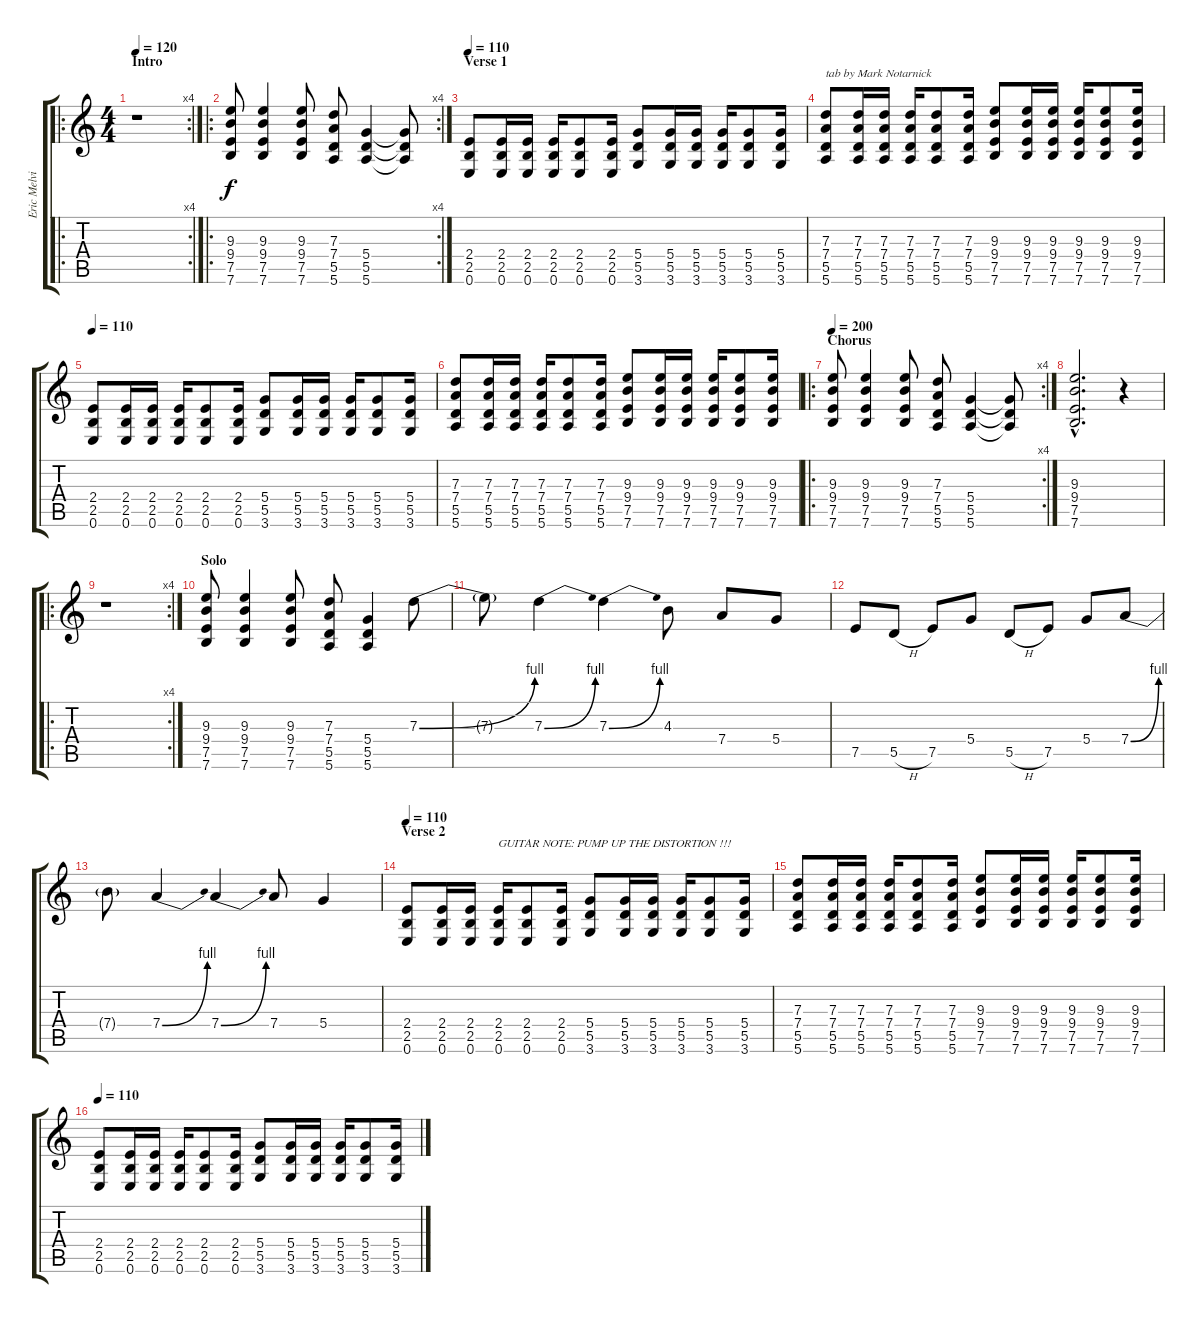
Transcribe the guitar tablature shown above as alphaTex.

\track ("Eric Melvin" "Eric Melvi") {instrument overdrivenguitar}
\staff {score tabs}
\tuning (E4 B3 G3 D3 A2 E2) {hide}
\ro
\rc 4
\ts (4 4)
\section ("" "Intro")
\tempo 120
\clef g2
\ks c
r.1{dy f instrument overdrivenguitar} |
\ro
\rc 4
(9.3 9.4 7.5 7.6).8 (9.3 9.4 7.5 7.6).4 (9.3 9.4 7.5 7.6).8 (7.3 7.4 5.5 5.6).8 (5.4 5.5 5.6).4 (5.4{t} 5.5{t} 5.6{t}).8 |
\section ("" "Verse 1")
\tempo 110
(2.4 2.5 0.6).8 (2.4 2.5 0.6).16 (2.4 2.5 0.6).16 (2.4 2.5 0.6).16 (2.4 2.5 0.6).8 (2.4 2.5 0.6).16 (5.4 5.5 3.6).8 (5.4 5.5 3.6).16 (5.4 5.5 3.6).16 (5.4 5.5 3.6).16 (5.4 5.5 3.6).8 (5.4 5.5 3.6).16 |
(7.3 7.4 5.5 5.6).8{txt "tab by Mark Notarnick"} (7.3 7.4 5.5 5.6).16 (7.3 7.4 5.5 5.6).16 (7.3 7.4 5.5 5.6).16 (7.3 7.4 5.5 5.6).8 (7.3 7.4 5.5 5.6).16 (9.3 9.4 7.5 7.6).8 (9.3 9.4 7.5 7.6).16 (9.3 9.4 7.5 7.6).16 (9.3 9.4 7.5 7.6).16 (9.3 9.4 7.5 7.6).8 (9.3 9.4 7.5 7.6).16 |
\tempo 120
\tempo 110
(2.4 2.5 0.6).8 (2.4 2.5 0.6).16 (2.4 2.5 0.6).16 (2.4 2.5 0.6).16 (2.4 2.5 0.6).8 (2.4 2.5 0.6).16 (5.4 5.5 3.6).8 (5.4 5.5 3.6).16 (5.4 5.5 3.6).16 (5.4 5.5 3.6).16 (5.4 5.5 3.6).8 (5.4 5.5 3.6).16 |
(7.3 7.4 5.5 5.6).8 (7.3 7.4 5.5 5.6).16 (7.3 7.4 5.5 5.6).16 (7.3 7.4 5.5 5.6).16 (7.3 7.4 5.5 5.6).8 (7.3 7.4 5.5 5.6).16 (9.3 9.4 7.5 7.6).8 (9.3 9.4 7.5 7.6).16 (9.3 9.4 7.5 7.6).16 (9.3 9.4 7.5 7.6).16 (9.3 9.4 7.5 7.6).8 (9.3 9.4 7.5 7.6).16 |
\ro
\rc 4
\section ("" "Chorus")
\tempo 200
(9.3 9.4 7.5 7.6).8 (9.3 9.4 7.5 7.6).4 (9.3 9.4 7.5 7.6).8 (7.3 7.4 5.5 5.6).8 (5.4 5.5 5.6).4 (5.4{t} 5.5{t} 5.6{t}).8 |
(9.3{hac} 9.4{hac} 7.5{hac} 7.6{hac}).2{d} r.4 |
\ro
\rc 4
r.1 |
\section ("" "Solo")
(9.3 9.4 7.5 7.6).8 (9.3 9.4 7.5 7.6).4 (9.3 9.4 7.5 7.6).8 (7.3 7.4 5.5 5.6).8 (5.4 5.5 5.6).4{volume 16} 7.3{be (bend 0 0 60 4)}.8 |
7.3{t}.8 7.3{be (bend 0 0 60 4)}.4 7.3{be (bend 0 0 60 4)}.4 4.3.8 7.4.8 5.4.8 |
7.5.8 5.5{h}.8 7.5.8 5.4.8 5.5{h}.8 7.5.8 5.4.8 7.4{be (bend 0 0 60 4)}.8 |
7.4{t}.8 7.4{be (bend 0 0 60 4)}.4 7.4{be (bend 0 0 60 4)}.4 7.4.8 5.4.4 |
\section ("" "Verse 2")
\tempo 110
(2.4 2.5 0.6).8{volume 15} (2.4 2.5 0.6).16 (2.4 2.5 0.6).16 (2.4 2.5 0.6).16{txt "GUITAR NOTE: PUMP UP THE DISTORTION !!!"} (2.4 2.5 0.6).8 (2.4 2.5 0.6).16 (5.4 5.5 3.6).8 (5.4 5.5 3.6).16 (5.4 5.5 3.6).16 (5.4 5.5 3.6).16 (5.4 5.5 3.6).8 (5.4 5.5 3.6).16 |
(7.3 7.4 5.5 5.6).8 (7.3 7.4 5.5 5.6).16 (7.3 7.4 5.5 5.6).16 (7.3 7.4 5.5 5.6).16 (7.3 7.4 5.5 5.6).8 (7.3 7.4 5.5 5.6).16 (9.3 9.4 7.5 7.6).8 (9.3 9.4 7.5 7.6).16 (9.3 9.4 7.5 7.6).16 (9.3 9.4 7.5 7.6).16 (9.3 9.4 7.5 7.6).8 (9.3 9.4 7.5 7.6).16 |
\tempo 120
\tempo 110
(2.4 2.5 0.6).8 (2.4 2.5 0.6).16 (2.4 2.5 0.6).16 (2.4 2.5 0.6).16 (2.4 2.5 0.6).8 (2.4 2.5 0.6).16 (5.4 5.5 3.6).8 (5.4 5.5 3.6).16 (5.4 5.5 3.6).16 (5.4 5.5 3.6).16 (5.4 5.5 3.6).8 (5.4 5.5 3.6).16
